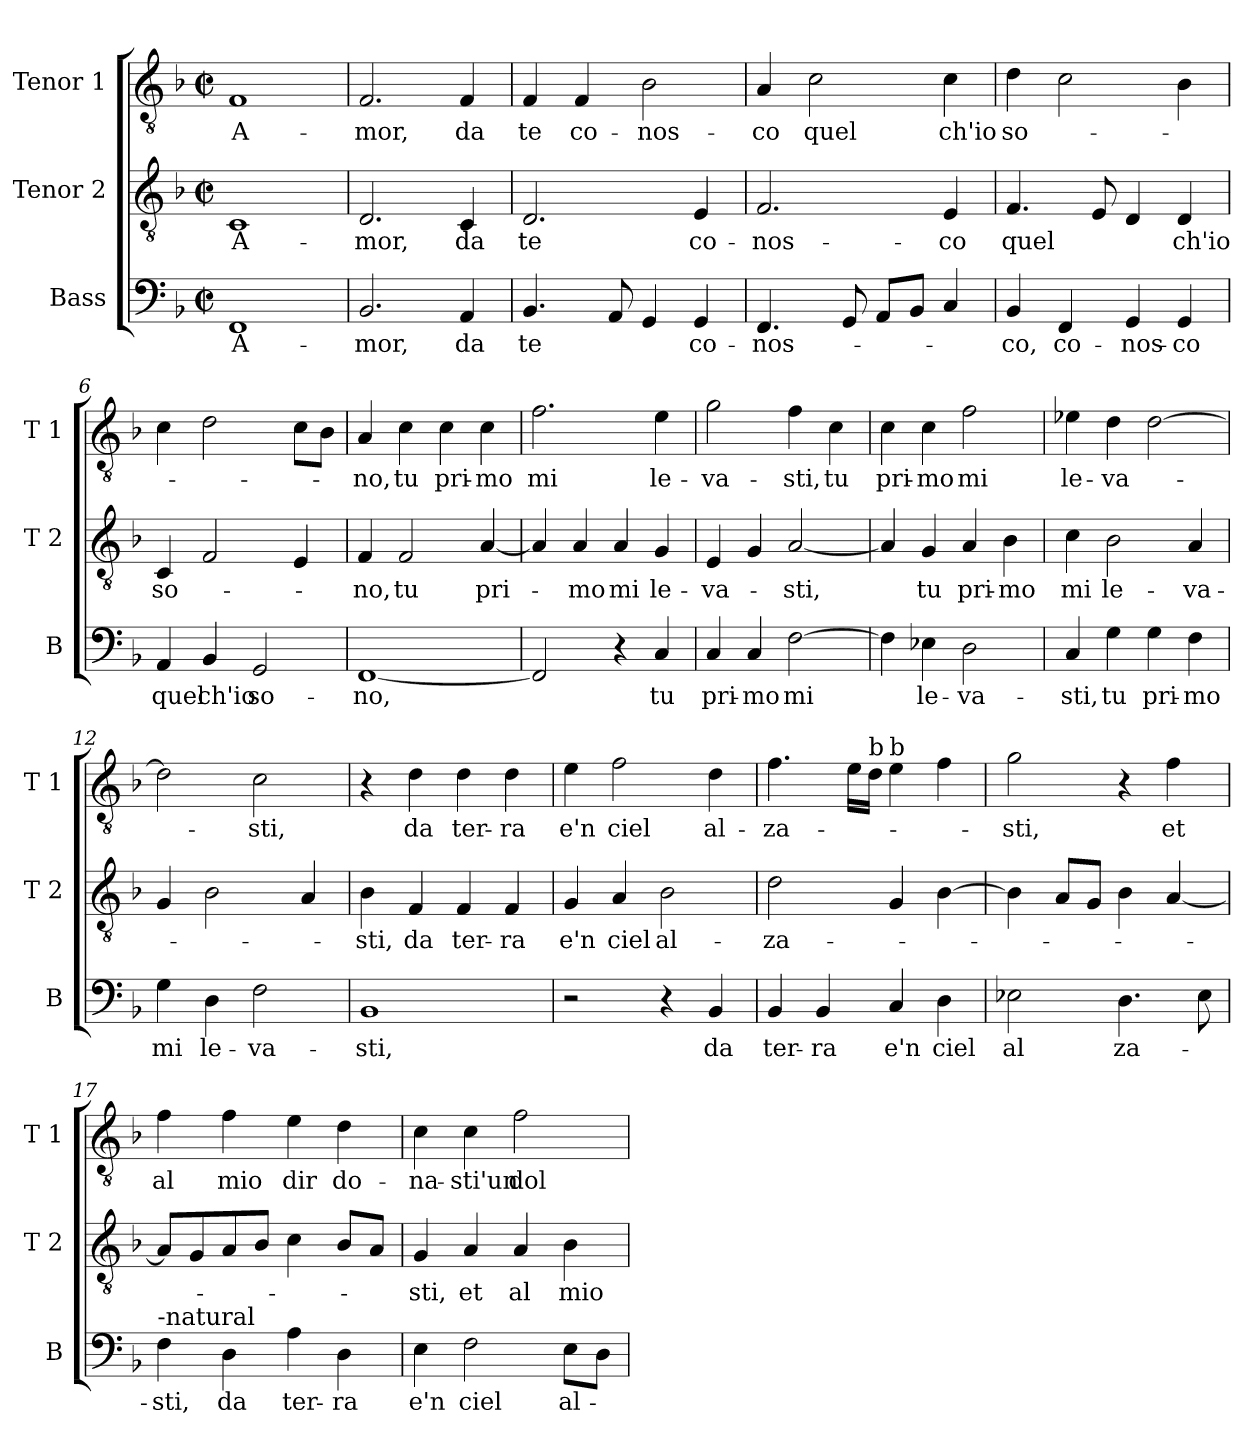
**kern	**text	**kern	**text	**kern	**text
*part3	*part3	*part2	*part2	*part1	*part1
*staff3	*staff3	*staff2	*staff2	*staff1	*staff1
*I"Bass	*	*I"Tenor 2	*	*I"Tenor 1	*
*I'B	*	*I'T 2	*	*I'T 1	*
*clefF4	*	*clefGv2	*	*clefGv2	*
*k[b-]	*	*k[b-]	*	*k[b-]	*
*F:	*	*F:	*	*F:	*
*M2/2	*	*M2/2	*	*M2/2	*
*met(c|)	*	*met(c|)	*	*met(c|)	*
=1	=1	=1	=1	=1	=1
!	!LO:LY:b	!	!LO:LY:b	!	!LO:LY:b
1FF	A-	1C	A-	1F	A-
=2	=2	=2	=2	=2	=2
!	!LO:LY:b	!	!LO:LY:b	!	!LO:LY:b
2.BB-/	-mor,	2.D/	-mor,	2.F/	-mor,
!	!LO:LY:b	!	!LO:LY:b	!	!LO:LY:b
4AA/	da	4C/	da	4F/	da
=3	=3	=3	=3	=3	=3
!	!LO:LY:b	!	!LO:LY:b	!	!LO:LY:b
4.BB-/	te	2.D/	te	4F/	te
!	!	!	!	!	!LO:LY:b
.	.	.	.	4F/	co-
8AA/	.	.	.	.	.
!	!	!	!	!	!LO:LY:b
4GG/	.	.	.	2B-\	-nos-
!	!LO:LY:b	!	!LO:LY:b	!	!
4GG/	co-	4E/	co-	.	.
=4	=4	=4	=4	=4	=4
!	!LO:LY:b	!	!LO:LY:b	!	!LO:LY:b
4.FF/	-nos-	2.F/	-nos-	4A/	-co
!	!	!	!	!	!LO:LY:b
.	.	.	.	2c\	quel
8GG/	.	.	.	.	.
8AA/L	.	.	.	.	.
8BB-/J	.	.	.	.	.
!	!	!	!LO:LY:b	!	!LO:LY:b
4C/	.	4E/	-co	4c\	ch'io
=5	=5	=5	=5	=5	=5
!	!LO:LY:b	!	!LO:LY:b	!	!LO:LY:b
4BB-/	-co,	4.F/	quel	4d\	so-
!	!LO:LY:b	!	!	!	!
4FF/	co-	.	.	2c\	.
.	.	8E/	.	.	.
!	!LO:LY:b	!	!	!	!
4GG/	-nos-	4D/	.	.	.
!	!LO:LY:b	!	!LO:LY:b	!	!
4GG/	-co	4D/	ch'io	4B-\	.
!!LO:LB:g=z
=6	=6	=6	=6	=6	=6
!	!LO:LY:b	!	!LO:LY:b	!	!
4AA/	quel	4C/	so-	4c\	.
!	!LO:LY:b	!	!	!	!
4BB-/	ch'io	2F/	.	2d\	.
!	!LO:LY:b	!	!	!	!
2GG/	so-	.	.	.	.
.	.	4E/	.	8c\L	.
.	.	.	.	8B-\J	.
=7	=7	=7	=7	=7	=7
!	!LO:LY:b	!	!LO:LY:b	!	!LO:LY:b
[1FF	-no,	4F/	-no,	4A/	-no,
!	!	!	!LO:LY:b	!	!LO:LY:b
.	.	2F/	tu	4c\	tu
!	!	!	!	!	!LO:LY:b
.	.	.	.	4c\	pri-
!	!	!	!LO:LY:b	!	!LO:LY:b
.	.	[4A/	pri-	4c\	-mo
=8	=8	=8	=8	=8	=8
!	!	!	!	!	!LO:LY:b
2FF/]	.	4A/]	.	2.f\	mi
!	!	!	!LO:LY:b	!	!
.	.	4A/	-mo	.	.
!	!	!	!LO:LY:b	!	!
4r	.	4A/	mi	.	.
!	!LO:LY:b	!	!LO:LY:b	!	!LO:LY:b
4C/	tu	4G/	le-	4e\	le-
=9	=9	=9	=9	=9	=9
!	!LO:LY:b	!	!LO:LY:b	!	!LO:LY:b
4C/	pri-	4E/	-va-	2g\	-va-
!	!LO:LY:b	!	!	!	!
4C/	-mo	4G/	.	.	.
!	!LO:LY:b	!	!LO:LY:b	!	!LO:LY:b
[2F\	mi	[2A/	-sti,	4f\	-sti,
!	!	!	!	!	!LO:LY:b
.	.	.	.	4c\	tu
=10	=10	=10	=10	=10	=10
!	!	!	!	!	!LO:LY:b
4F\]	.	4A/]	.	4c\	pri-
!	!LO:LY:b	!	!LO:LY:b	!	!LO:LY:b
4E-X\	le-	4G/	tu	4c\	-mo
!	!LO:LY:b	!	!LO:LY:b	!	!LO:LY:b
2D\	-va-	4A/	pri-	2f\	mi
!	!	!	!LO:LY:b	!	!
.	.	4B-\	-mo	.	.
!!LO:LB:g=z
=11	=11	=11	=11	=11	=11
!	!LO:LY:b	!	!LO:LY:b	!	!LO:LY:b
4C/	-sti,	4c\	mi	4e-X\	le-
!	!LO:LY:b	!	!LO:LY:b	!	!LO:LY:b
4G\	tu	2B-\	le-	4d\	-va-
!	!LO:LY:b	!	!	!	!
4G\	pri-	.	.	[2d\	.
!	!LO:LY:b	!	!LO:LY:b	!	!
4F\	-mo	4A/	-va-	.	.
=12	=12	=12	=12	=12	=12
!	!LO:LY:b	!	!	!	!
4G\	mi	4G/	.	2d\]	.
!	!LO:LY:b	!	!	!	!
4D\	le-	2B-\	.	.	.
!	!LO:LY:b	!	!	!	!LO:LY:b
2F\	-va-	.	.	2c\	-sti,
.	.	4A/	.	.	.
=13	=13	=13	=13	=13	=13
!	!LO:LY:b	!	!LO:LY:b	!	!
1BB-	-sti,	4B-\	-sti,	4r	.
!	!	!	!LO:LY:b	!	!LO:LY:b
.	.	4F/	da	4d\	da
!	!	!	!LO:LY:b	!	!LO:LY:b
.	.	4F/	ter-	4d\	ter-
!	!	!	!LO:LY:b	!	!LO:LY:b
.	.	4F/	-ra	4d\	-ra
=14	=14	=14	=14	=14	=14
!	!	!	!LO:LY:b	!	!LO:LY:b
2r	.	4G/	e'n	4e\	e'n
!	!	!	!LO:LY:b	!	!LO:LY:b
.	.	4A/	ciel	2f\	ciel
!	!	!	!LO:LY:b	!	!
4r	.	2B-\	al-	.	.
!	!LO:LY:b	!	!	!	!LO:LY:b
4BB-/	da	.	.	4d\	al-
=15	=15	=15	=15	=15	=15
!	!LO:LY:b	!	!LO:LY:b	!	!LO:LY:b
4BB-/	ter-	2d\	-za-	4.f\	-za-
!	!LO:LY:b	!	!	!	!
4BB-/	-ra	.	.	.	.
.	.	.	.	16e\LL	.
!	!	!	!	!LO:TX:a:t=b	!
.	.	.	.	16d\JJ	.
!	!	!	!	!LO:TX:a:t=b	!
!	!LO:LY:b	!	!	!	!
4C/	e'n	4G/	.	4e\	.
!	!LO:LY:b	!	!	!	!
4D\	ciel	[4B-\	.	4f\	.
!!LO:PB:g=z
=16	=16	=16	=16	=16	=16
!	!LO:LY:b	!	!	!	!LO:LY:b
2E-X\	al	4B-\]	.	2g\	-sti,
.	.	8A/L	.	.	.
.	.	8G/J	.	.	.
!	!LO:LY:b	!	!	!	!
4.D\	za-	4B-\	.	4r	.
!	!	!	!	!	!LO:LY:b
.	.	[4A/	.	4f\	et
8E-\	.	.	.	.	.
=17	=17	=17	=17	=17	=17
!LO:TX:a:t=-natural	!	!	!	!	!
!	!LO:LY:b	!	!	!	!LO:LY:b
4F\	-sti,	8A/L]	.	4f\	al
.	.	8G/	.	.	.
!	!LO:LY:b	!	!	!	!LO:LY:b
4D\	da	8A/	.	4f\	mio
.	.	8B-/J	.	.	.
!	!LO:LY:b	!	!	!	!LO:LY:b
4A\	ter-	4c\	.	4e\	dir
!	!LO:LY:b	!	!	!	!LO:LY:b
4D\	-ra	8B-/L	.	4d\	do-
.	.	8A/J	.	.	.
=18	=18	=18	=18	=18	=18
!	!LO:LY:b	!	!LO:LY:b	!	!LO:LY:b
4E\	e'n	4G/	-sti,	4c\	-na-
!	!LO:LY:b	!	!LO:LY:b	!	!LO:LY:b
2F\	ciel	4A/	et	4c\	-sti'un
!	!	!	!LO:LY:b	!	!LO:LY:b
.	.	4A/	al	2f\	dol-
!	!LO:LY:b	!	!LO:LY:b	!	!
8E\L	al-	4B-\	mio	.	.
8D\J	.	.	.	.	.
=	=	=	=	=	=
*-	*-	*-	*-	*-	*-
